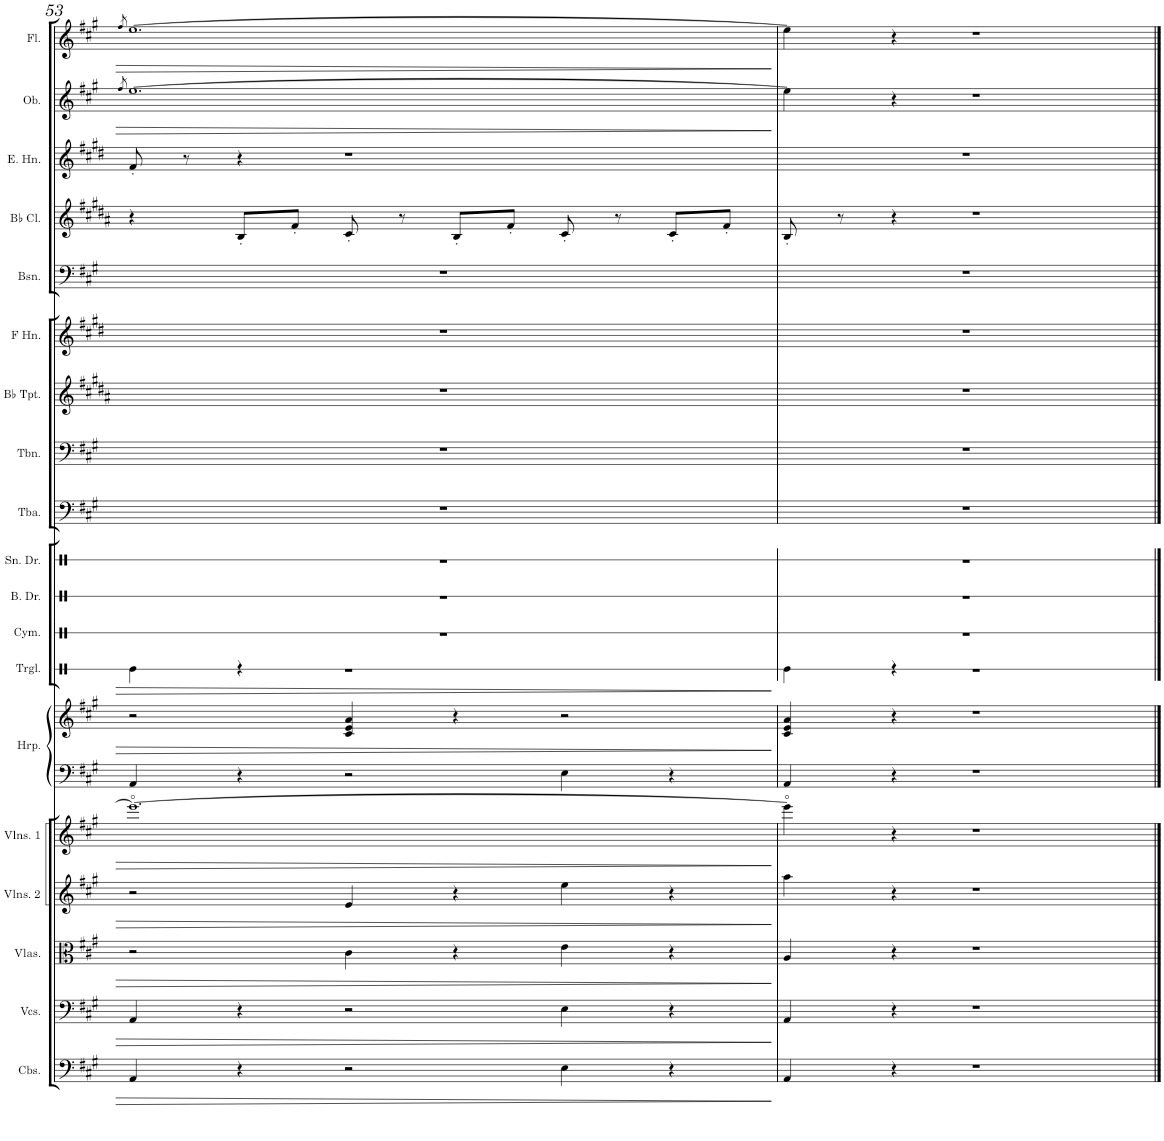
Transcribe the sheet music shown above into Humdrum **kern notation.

**kern	**kern	**kern	**kern	**kern	**kern	**kern	**kern	**kern	**kern	**kern	**kern	**kern	**kern	**kern	**kern	**kern	**kern	**kern	**kern
*part19	*part18	*part17	*part16	*part15	*part14	*part14	*part13	*part12	*part11	*part10	*part9	*part8	*part7	*part6	*part5	*part4	*part3	*part2	*part1
*staff20	*staff19	*staff18	*staff17	*staff16	*staff15	*staff14	*staff13	*staff12	*staff11	*staff10	*staff9	*staff8	*staff7	*staff6	*staff5	*staff4	*staff3	*staff2	*staff1
*I"Contrabasses	*I"Violoncellos	*I"Violas	*I"Violins 2	*I"Violins 1	*I"Harp	*	*I"Triangle	*I"Cymbal	*I"Bass Drum	*I"Snare Drum	*I"Tuba	*I"Trombone	*I"Bb Trumpet	*I"F Horn	*I"Bassoon	*I"Bb Clarinet	*I"English Horn	*I"Oboe	*I"Flute
*I'Cbs.	*I'Vcs.	*I'Vlas.	*I'Vlns. 2	*I'Vlns. 1	*I'Hrp.	*	*I'Trgl.	*I'Cym.	*I'B. Dr.	*I'Sn. Dr.	*I'Tba.	*I'Tbn.	*I'Bb Tpt.	*I'F Hn.	*I'Bsn.	*I'Bb Cl.	*I'E. Hn.	*I'Ob.	*I'Fl.
!!LO:PB:g=z
*clefF4	*clefF4	*clefC3	*clefG2	*clefG2	*clefF4	*clefG2	*clefX	*clefX	*clefX	*clefX	*clefF4	*clefF4	*clefG2	*clefG2	*clefF4	*clefG2	*clefG2	*clefG2	*clefG2
*Trd7c12	*	*	*	*	*	*	*	*	*	*	*	*	*Trd1c2	*Trd4c7	*	*Trd1c2	*Trd4c7	*	*
*k[f#c#g#]	*k[f#c#g#]	*k[f#c#g#]	*k[f#c#g#]	*k[f#c#g#]	*k[f#c#g#]	*k[f#c#g#]	*k[]	*k[]	*k[]	*k[]	*k[f#c#g#]	*k[f#c#g#]	*k[f#c#g#d#a#]	*k[f#c#g#d#]	*k[f#c#g#]	*k[f#c#g#d#a#]	*k[f#c#g#d#]	*k[f#c#g#]	*k[f#c#g#]
*M3/2	*M3/2	*M3/2	*M3/2	*M3/2	*M3/2	*M3/2	*M3/2	*M3/2	*M3/2	*M3/2	*M3/2	*M3/2	*M3/2	*M3/2	*M3/2	*M3/2	*M3/2	*M3/2	*M3/2
=53	=53	=53	=53	=53	=53	=53	=53	=53	=53	=53	=53	=53	=53	=53	=53	=53	=53	=53	=53
.	.	.	.	.	.	.	.	.	.	.	.	.	.	.	.	.	.	8qff#/	8qff#/
4AA/	4AA/	2r	2r	1.eee_	4AA/	2r	4Re\	1.r	1.r	1.r	1.r	1.r	1.r	1.r	1.r	4r	8f#'/	[1.ee	[1.ee
.	.	.	.	.	.	.	.	.	.	.	.	.	.	.	.	.	8r	.	.
4r	4r	.	.	.	4r	.	4r	.	.	.	.	.	.	.	.	8B'/L	4r	.	.
.	.	.	.	.	.	.	.	.	.	.	.	.	.	.	.	8f#'/J	.	.	.
2r	2r	4c#\	4e/	.	2r	4c#/ 4e/ 4a/	1r	.	.	.	.	.	.	.	.	8c#'/	1r	.	.
.	.	.	.	.	.	.	.	.	.	.	.	.	.	.	.	8r	.	.	.
.	.	4r	4r	.	.	4r	.	.	.	.	.	.	.	.	.	8B'/L	.	.	.
.	.	.	.	.	.	.	.	.	.	.	.	.	.	.	.	8f#'/J	.	.	.
4E\	4E\	4e\	4ee\	.	4E\	2r	.	.	.	.	.	.	.	.	.	8c#'/	.	.	.
.	.	.	.	.	.	.	.	.	.	.	.	.	.	.	.	8r	.	.	.
4r	4r	4r	4r	.	4r	.	.	.	.	.	.	.	.	.	.	8c#'/L	.	.	.
.	.	.	.	.	.	.	.	.	.	.	.	.	.	.	.	8f#'/J	.	.	.
=54	=54	=54	=54	=54	=54	=54	=54	=54	=54	=54	=54	=54	=54	=54	=54	=54	=54	=54	=54
4AA/	4AA/	4A/	4aa\	4eee\]	4AA/	4c#/ 4e/ 4a/	4Re\	1.r	1.r	1.r	1.r	1.r	1.r	1.r	1.r	8B'/	1.r	4ee\]	4ee\]
.	.	.	.	.	.	.	.	.	.	.	.	.	.	.	.	8r	.	.	.
4r	4r	4r	4r	4r	4r	4r	4r	.	.	.	.	.	.	.	.	4r	.	4r	4r
1r	1r	1r	1r	1r	1r	1r	1r	.	.	.	.	.	.	.	.	1r	.	1r	1r
==	==	==	==	==	==	==	==	==	==	==	==	==	==	==	==	==	==	==	==
*-	*-	*-	*-	*-	*-	*-	*-	*-	*-	*-	*-	*-	*-	*-	*-	*-	*-	*-	*-
